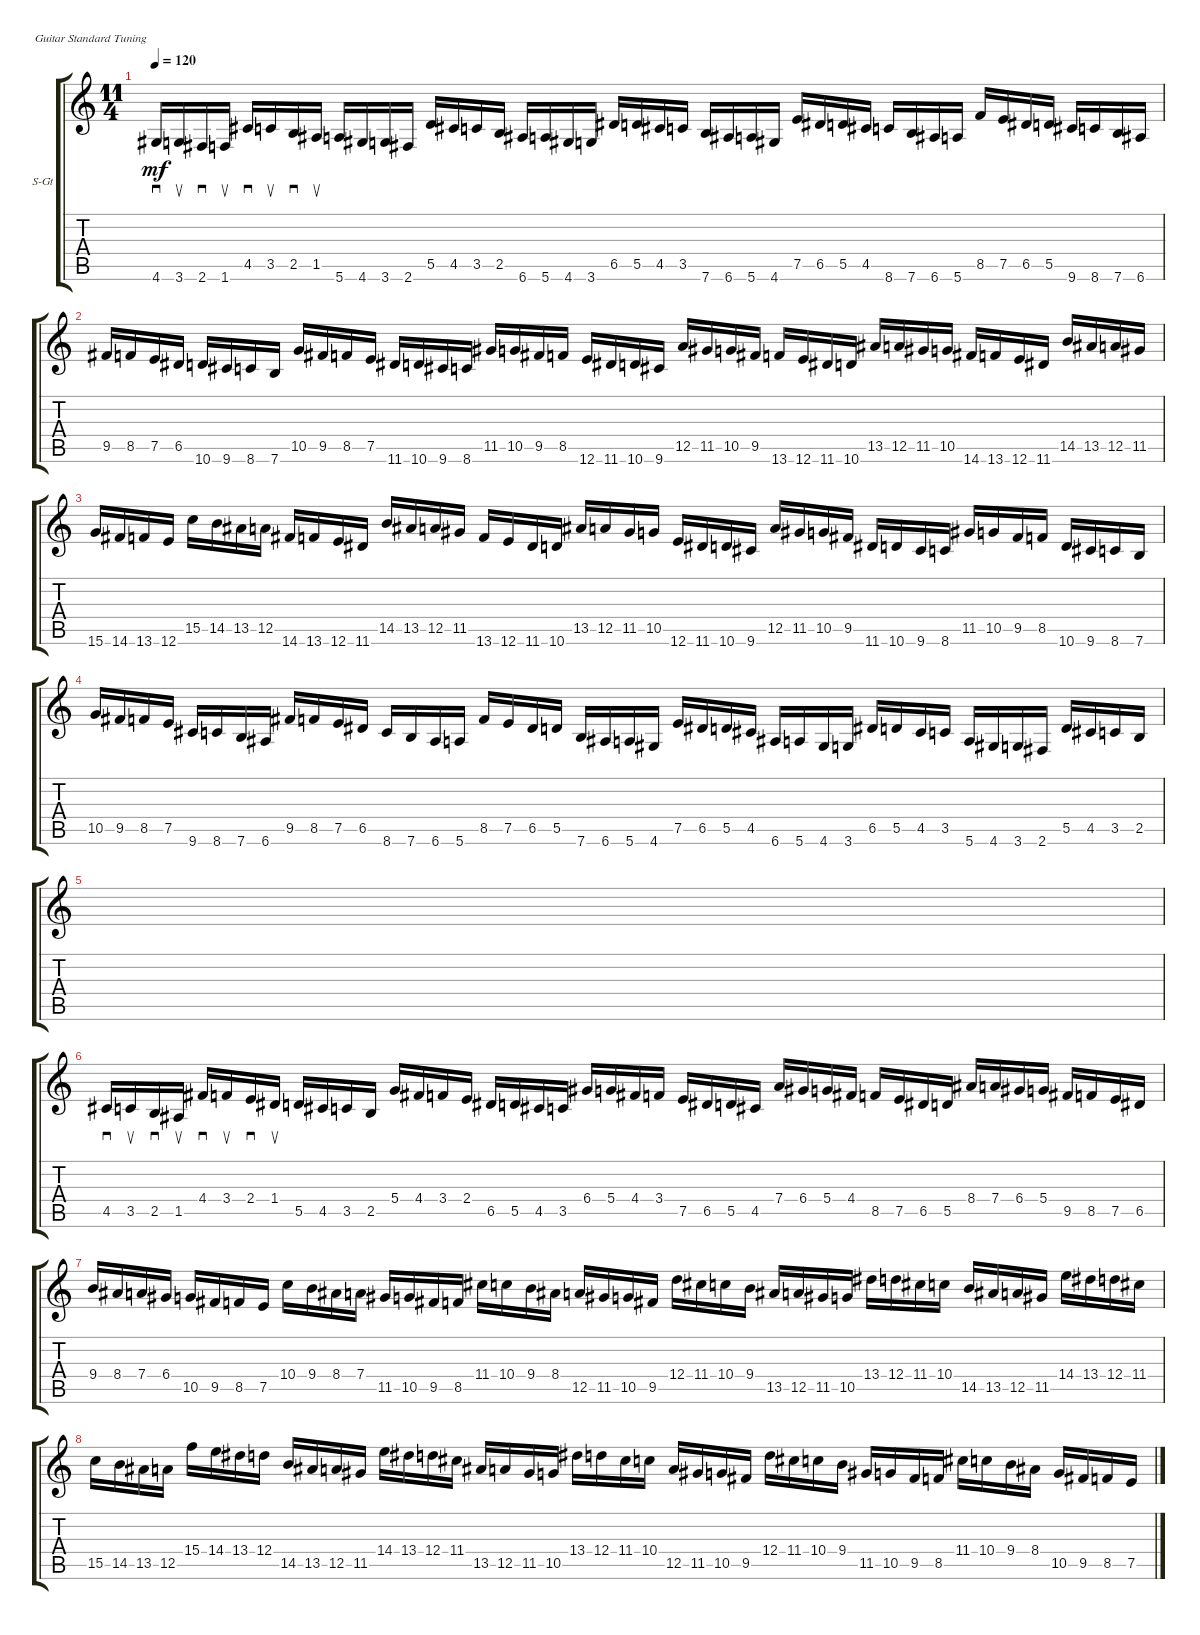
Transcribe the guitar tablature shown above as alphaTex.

\defaultSystemsLayout 4
\bracketExtendMode groupsimilarinstruments
\firstSystemTrackNameOrientation horizontal
\otherSystemsTrackNameOrientation horizontal
\track ("Steel Guitar" "S-Gt") {instrument acousticguitarsteel}
\staff {score tabs}
\tuning (E4 B3 G3 D3 A2 E2)
\ts (11 4)
\tempo 120
\clef g2
\ks c
4.6.16{sd dy mf} 3.6.16{su} 2.6.16{sd} 1.6.16{su} 4.5.16{sd} 3.5.16{su} 2.5.16{sd} 1.5.16{su} 5.6.16 4.6.16 3.6.16 2.6.16 5.5.16 4.5.16 3.5.16 2.5.16 6.6.16 5.6.16 4.6.16 3.6.16 6.5.16 5.5.16 4.5.16 3.5.16 7.6.16 6.6.16 5.6.16 4.6.16 7.5.16 6.5.16 5.5.16 4.5.16 8.6.16 7.6.16 6.6.16 5.6.16 8.5.16 7.5.16 6.5.16 5.5.16 9.6.16 8.6.16 7.6.16 6.6.16 |
9.5.16 8.5.16 7.5.16 6.5.16 10.6.16 9.6.16 8.6.16 7.6.16 10.5.16 9.5.16 8.5.16 7.5.16 11.6.16 10.6.16 9.6.16 8.6.16 11.5.16 10.5.16 9.5.16 8.5.16 12.6.16 11.6.16 10.6.16 9.6.16 12.5.16 11.5.16 10.5.16 9.5.16 13.6.16 12.6.16 11.6.16 10.6.16 13.5.16 12.5.16 11.5.16 10.5.16 14.6.16 13.6.16 12.6.16 11.6.16 14.5.16 13.5.16 12.5.16 11.5.16 |
15.6.16 14.6.16 13.6.16 12.6.16 15.5.16 14.5.16 13.5.16 12.5.16 14.6.16 13.6.16 12.6.16 11.6.16 14.5.16 13.5.16 12.5.16 11.5.16 13.6.16 12.6.16 11.6.16 10.6.16 13.5.16 12.5.16 11.5.16 10.5.16 12.6.16 11.6.16 10.6.16 9.6.16 12.5.16 11.5.16 10.5.16 9.5.16 11.6.16 10.6.16 9.6.16 8.6.16 11.5.16 10.5.16 9.5.16 8.5.16 10.6.16 9.6.16 8.6.16 7.6.16 |
10.5.16 9.5.16 8.5.16 7.5.16 9.6.16 8.6.16 7.6.16 6.6.16 9.5.16 8.5.16 7.5.16 6.5.16 8.6.16 7.6.16 6.6.16 5.6.16 8.5.16 7.5.16 6.5.16 5.5.16 7.6.16 6.6.16 5.6.16 4.6.16 7.5.16 6.5.16 5.5.16 4.5.16 6.6.16 5.6.16 4.6.16 3.6.16 6.5.16 5.5.16 4.5.16 3.5.16 5.6.16 4.6.16 3.6.16 2.6.16 5.5.16 4.5.16 3.5.16 2.5.16 |
|
4.5.16{sd} 3.5.16{su} 2.5.16{sd} 1.5.16{su} 4.4.16{sd} 3.4.16{su} 2.4.16{sd} 1.4.16{su} 5.5.16 4.5.16 3.5.16 2.5.16 5.4.16 4.4.16 3.4.16 2.4.16 6.5.16 5.5.16 4.5.16 3.5.16 6.4.16 5.4.16 4.4.16 3.4.16 7.5.16 6.5.16 5.5.16 4.5.16 7.4.16 6.4.16 5.4.16 4.4.16 8.5.16 7.5.16 6.5.16 5.5.16 8.4.16 7.4.16 6.4.16 5.4.16 9.5.16 8.5.16 7.5.16 6.5.16 |
9.4.16 8.4.16 7.4.16 6.4.16 10.5.16 9.5.16 8.5.16 7.5.16 10.4.16 9.4.16 8.4.16 7.4.16 11.5.16 10.5.16 9.5.16 8.5.16 11.4.16 10.4.16 9.4.16 8.4.16 12.5.16 11.5.16 10.5.16 9.5.16 12.4.16 11.4.16 10.4.16 9.4.16 13.5.16 12.5.16 11.5.16 10.5.16 13.4.16 12.4.16 11.4.16 10.4.16 14.5.16 13.5.16 12.5.16 11.5.16 14.4.16 13.4.16 12.4.16 11.4.16 |
15.5.16 14.5.16 13.5.16 12.5.16 15.4.16 14.4.16 13.4.16 12.4.16 14.5.16 13.5.16 12.5.16 11.5.16 14.4.16 13.4.16 12.4.16 11.4.16 13.5.16 12.5.16 11.5.16 10.5.16 13.4.16 12.4.16 11.4.16 10.4.16 12.5.16 11.5.16 10.5.16 9.5.16 12.4.16 11.4.16 10.4.16 9.4.16 11.5.16 10.5.16 9.5.16 8.5.16 11.4.16 10.4.16 9.4.16 8.4.16 10.5.16 9.5.16 8.5.16 7.5.16
